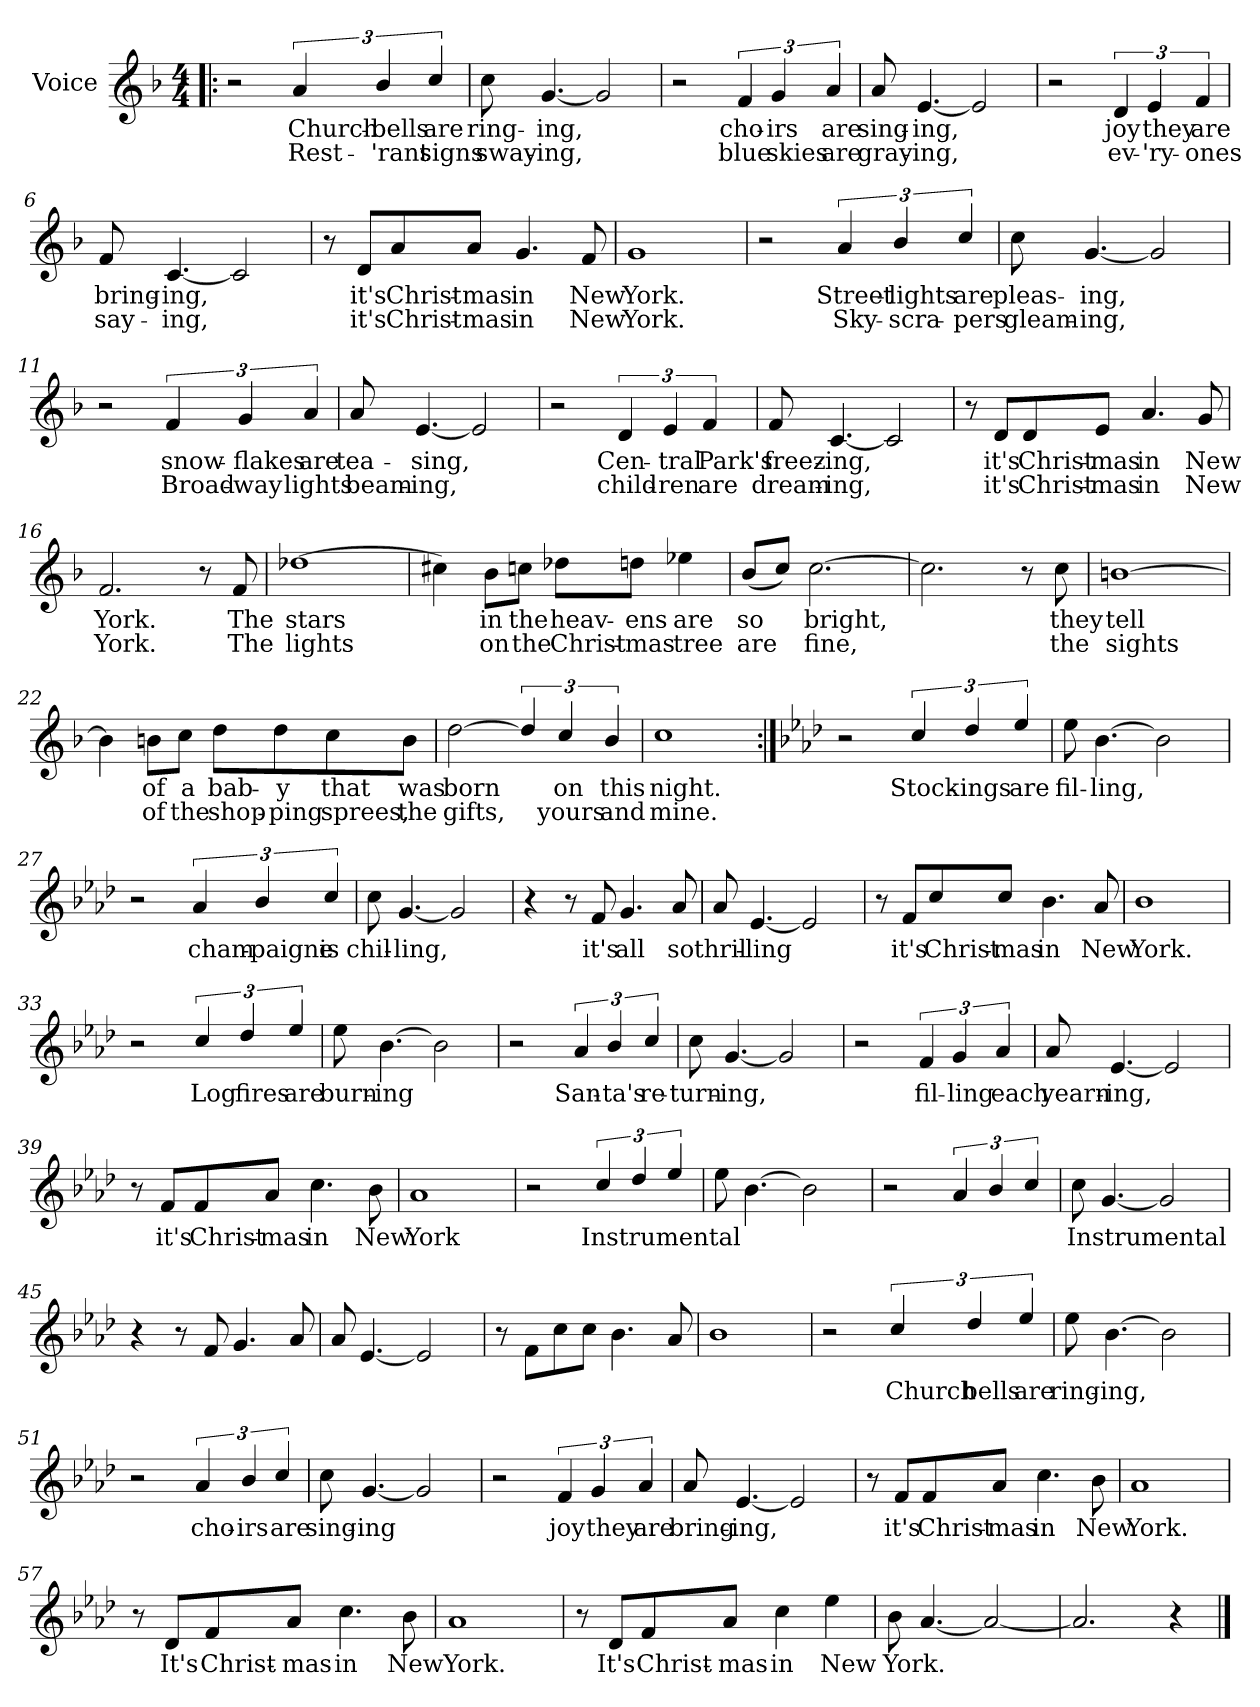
**kern	**text	**text
*part1	*part1	*part1
*staff1	*staff1	*staff1
*I"Voice	*	*
*clefG2	*	*
*k[b-]	*	*
*F:	*	*
*M4/4	*	*
=1!|:	=1!|:	=1!|:
2r	.	.
6a/	Church-	Rest-
6b-/	bells	-'rant
6cc/	are	signs
=2	=2	=2
8cc\	ring-	sway-
[4.g/	ing,	-ing,
2g/]	.	.
=3	=3	=3
2r	.	.
6f/	cho-	blue
6g/	-irs	skies
6a/	are	are
=4	=4	=4
8a/	sing-	gray-
[4.e/	-ing,	-ing,
2e/]	.	.
!!LO:LB:g=z
=5	=5	=5
2r	.	.
6d/	joy	ev-
6e/	they	-'ry-
6f/	are	-ones
=6	=6	=6
8f/	bring-	say-
[4.c/	ing,	-ing,
2c/]	.	.
=7	=7	=7
8r	.	.
8d/L	it's	it's
8a/	Christ-	Christ-
8a/J	-mas	-mas
4.g/	in	in
8f/	New	New
=8	=8	=8
1g	York.	York.
!!LO:LB:g=z
=9	=9	=9
2r	.	.
6a/	Street-	Sky-
6b-/	-lights	scra-
6cc/	are	-pers
=10	=10	=10
8cc\	pleas-	gleam-
[4.g/	-ing,	-ing,
2g/]	.	.
=11	=11	=11
2r	.	.
6f/	snow-	Broad-
6g/	-flakes	-way
6a/	are	lights
=12	=12	=12
8a/	tea-	beam-
[4.e/	-sing,	-ing,
2e/]	.	.
!!LO:LB:g=z
=13	=13	=13
2r	.	.
6d/	Cen-	child-
6e/	-tral	-ren
6f/	Park's	are
=14	=14	=14
8f/	freez-	dream-
[4.c/	-ing,	ing,
2c/]	.	.
=15	=15	=15
8r	.	.
8d/L	it's	it's
8d/	Christ-	Christ-
8e/J	-mas	-mas
4.a/	in	in
8g/	New	New
=16	=16	=16
2.f/	York.	York.
8r	.	.
8f/	The	The
!!LO:LB:g=z
=17	=17	=17
[1dd-X	stars	lights
=18	=18	=18
4cc#X\]	.	.
8b-\L	in	on
8cc\J	the	the
8dd-X\L	heav-	Christ-
8ddn\J	-ens	-mas
4ee-X\	are	tree
=19	=19	=19
(8b-/L	so	are
8cc/J)	.	.
[2.cc\	bright,	fine,
=20	=20	=20
2.cc\]	.	.
8r	.	.
8cc\	they	the
=21	=21	=21
[1bn	tell	sights
!!LO:LB:g=z
=22	=22	=22
4bn\]	.	.
8bn\L	of	of
8cc\J	a	the
8dd\L	bab-	shop-
8dd\	-y	-ping
8cc\	that	sprees,
8b\J	was	the
=23	=23	=23
[2dd\	born	gifts,
6dd/]	.	.
6cc/	on	yours
6b-/	this	and
=24	=24	=24
1cc	night.	mine.
=25:|!	=25:|!	=25:|!
*k[b-e-a-d-]	*	*
*A-:	*	*
2r	.	.
6cc/	Stock-	.
6dd-/	ings	.
6ee-/	are	.
!!LO:LB:g=z
=26	=26	=26
8ee-\	fil-	.
[4.b-\	-ling,	.
2b-\]	.	.
=27	=27	=27
2r	.	.
6a-/	cham-	.
6b-/	-paigne	.
6cc/	is	.
=28	=28	=28
8cc\	chil-	.
[4.g/	-ling,	.
2g/]	.	.
=29	=29	=29
4r	.	.
8r	.	.
8f/	it's	.
4.g/	all	.
8a-/	so	.
=30	=30	=30
8a-/	thril-	.
[4.e-/	-ling	.
2e-/]	.	.
!!LO:PB:g=z
=31	=31	=31
8r	.	.
8f/L	it's	.
8cc/	Christ-	.
8cc/J	-mas	.
4.b-\	in	.
8a-/	New	.
=32	=32	=32
1b-	York.	.
=33	=33	=33
2r	.	.
6cc/	Log	.
6dd-/	fires	.
6ee-/	are	.
=34	=34	=34
8ee-\	burn-	.
[4.b-\	-ing	.
2b-\]	.	.
!!LO:LB:g=z
=35	=35	=35
2r	.	.
6a-/	San-	.
6b-/	-ta's	.
6cc/	re-	.
=36	=36	=36
8cc\	-turn-	.
[4.g/	-ing,	.
2g/]	.	.
=37	=37	=37
2r	.	.
6f/	fil-	.
6g/	-ling	.
6a-/	each	.
=38	=38	=38
8a-/	yearn-	.
[4.e-/	ing,	.
2e-/]	.	.
!!LO:LB:g=z
=39	=39	=39
8r	.	.
8f/L	it's	.
8f/	Christ-	.
8a-/J	-mas	.
4.cc\	in	.
8b-\	New	.
=40	=40	=40
1a-	York	.
=41	=41	=41
2r	.	.
6cc/	Instrumental	.
6dd-/	.	.
6ee-/	.	.
=42	=42	=42
8ee-\	.	.
[4.b-\	.	.
2b-\]	.	.
=43	=43	=43
2r	.	.
6a-/	.	.
6b-/	.	.
6cc/	.	.
!!LO:LB:g=z
=44	=44	=44
8cc\	Instrumental	.
[4.g/	.	.
2g/]	.	.
=45	=45	=45
4r	.	.
8r	.	.
8f/	.	.
4.g/	.	.
8a-/	.	.
=46	=46	=46
8a-/	.	.
[4.e-/	.	.
2e-/]	.	.
=47	=47	=47
8r	.	.
8f\L	.	.
8cc\	.	.
8cc\J	.	.
4.b-\	.	.
8a-/	.	.
=48	=48	=48
1b-	.	.
!!LO:LB:g=z
=49	=49	=49
2r	.	.
6cc/	Church	.
6dd-/	-bells	.
6ee-/	are	.
=50	=50	=50
8ee-\	ring-	.
[4.b-\	-ing,	.
2b-\]	.	.
=51	=51	=51
2r	.	.
6a-/	cho-	.
6b-/	-irs	.
6cc/	are	.
=52	=52	=52
8cc\	sing-	.
[4.g/	-ing	.
2g/]	.	.
=53	=53	=53
2r	.	.
6f/	joy	.
6g/	they	.
6a-/	are	.
!!LO:LB:g=z
=54	=54	=54
8a-/	bring-	.
[4.e-/	ing,	.
2e-/]	.	.
=55	=55	=55
8r	.	.
8f/L	it's	.
8f/	Christ-	.
8a-/J	-mas	.
4.cc\	in	.
8b-\	New	.
=56	=56	=56
1a-	York.	.
=57	=57	=57
8r	.	.
8d-/L	It's	.
8f/	Christ-	.
8a-/J	-mas	.
4.cc\	in	.
8b-\	New	.
=58	=58	=58
1a-	York.	.
!!LO:LB:g=z
=59	=59	=59
8r	.	.
8d-/L	It's	.
8f/	Christ-	.
8a-/J	-mas	.
4cc\	in	.
4ee-\	New	.
=60	=60	=60
8b-\	York.	.
[4.a-/	.	.
2a-/_	.	.
=61	=61	=61
2.a-/]	.	.
4r	.	.
==	==	==
*-	*-	*-
